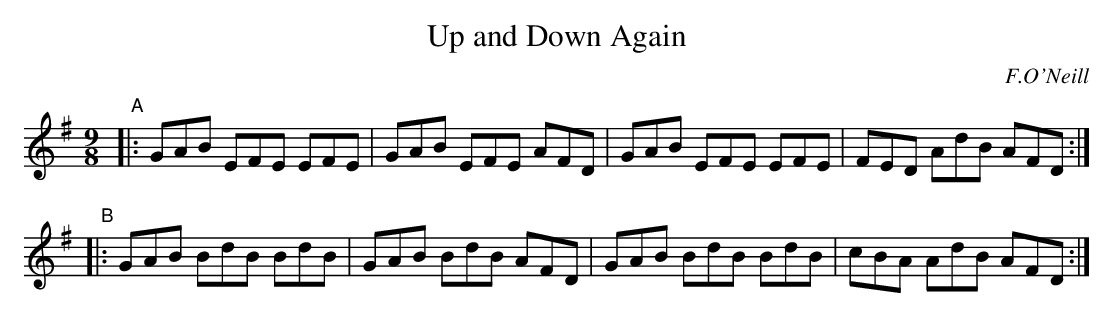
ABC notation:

X:1
T: Up and Down Again
O: F.O'Neill
M: 9/8
K: Em	% and G
"^A"|: GAB EFE EFE | GAB EFE AFD | GAB EFE EFE | FED AdB AFD :|
"^B"|: GAB BdB BdB | GAB BdB AFD | GAB BdB BdB | cBA AdB AFD :|
